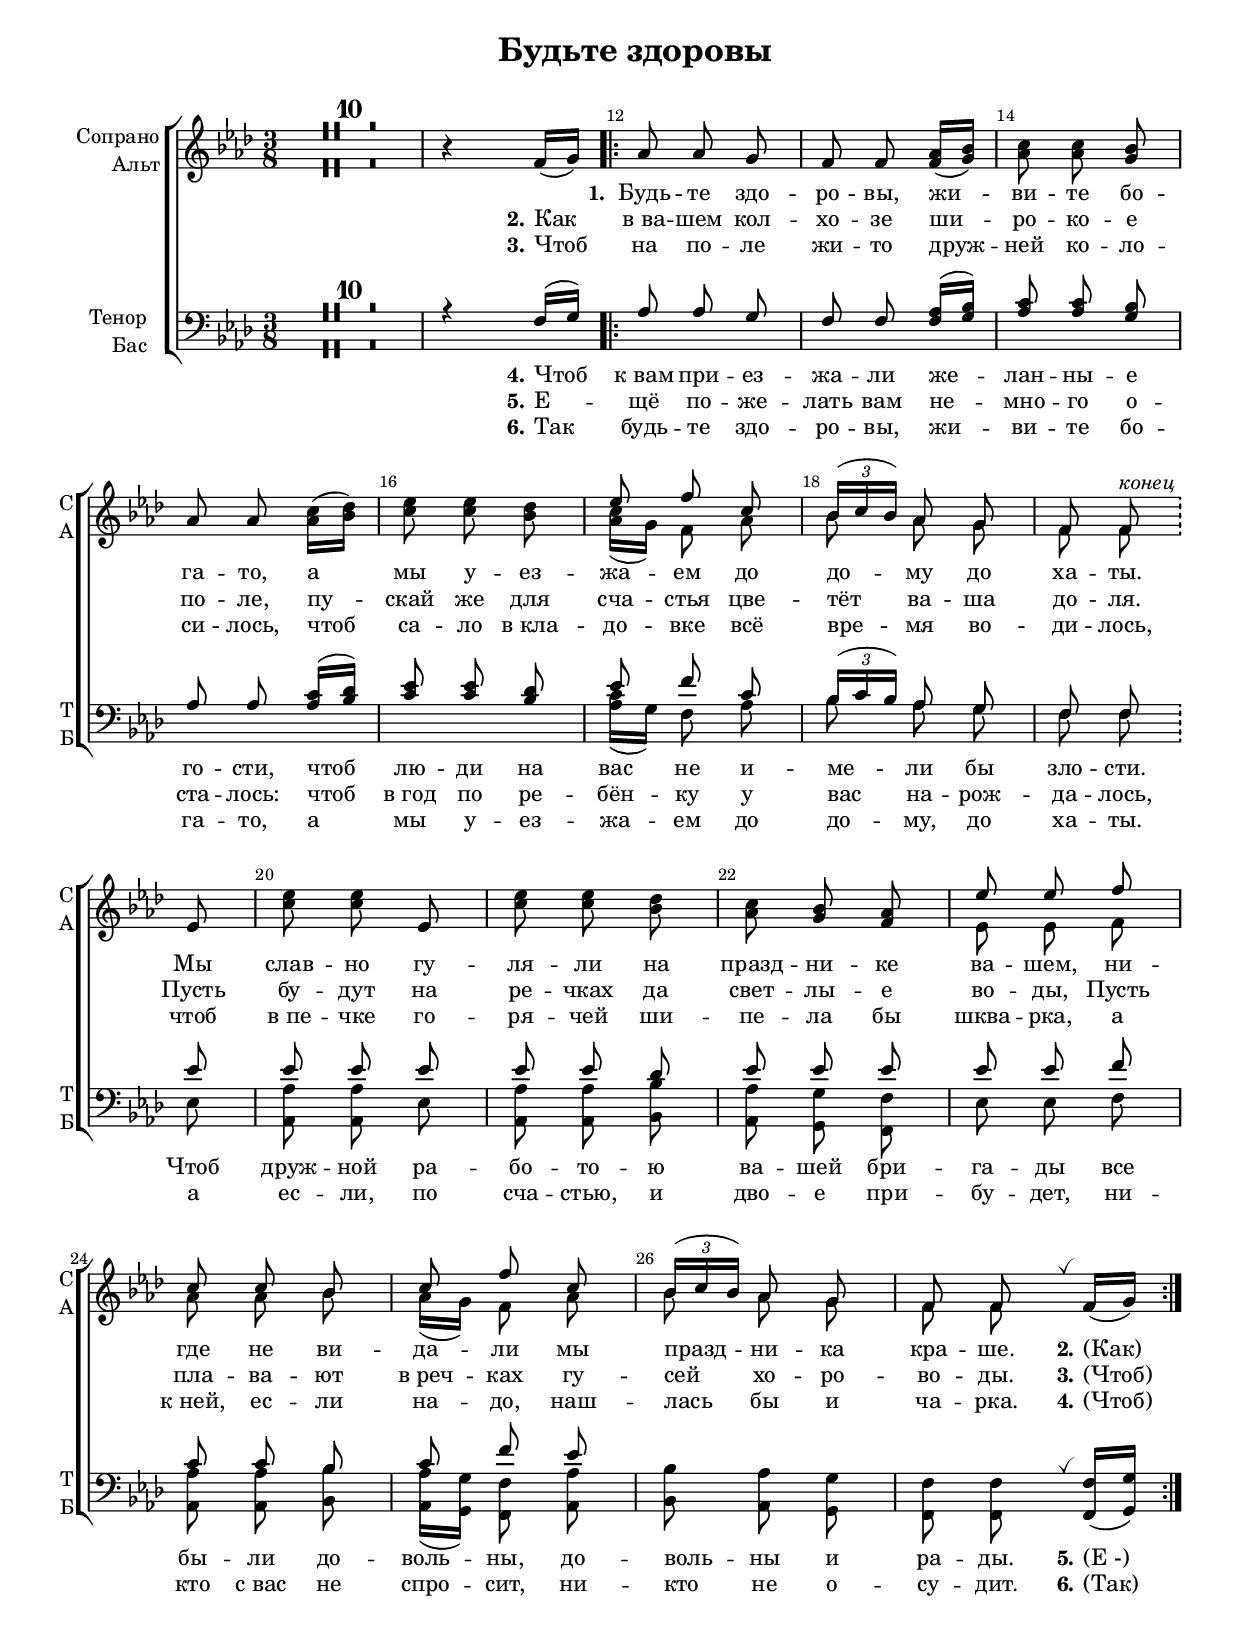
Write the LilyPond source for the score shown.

\version "2.18.2"

% закомментируйте строку ниже, чтобы получался pdf с навигацией
#(ly:set-option 'point-and-click #f)
#(ly:set-option 'midi-extension "mid")
#(set-default-paper-size "a4")
#(set-global-staff-size 18)

\header {
  title = "Будьте здоровы"
  subtitle =  " "
  %composer = "Composer"
  % Удалить строку версии LilyPond 
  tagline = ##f
}

global = {
  \key f \minor
  \time 3/8
  \numericTimeSignature
  \autoBeamOff
  \set Score.skipBars = ##t
}

%make visible number of every 2-nd bar
secondbar = {
  \override Score.BarNumber.break-visibility = #end-of-line-invisible
  \set Score.barNumberVisibility = #(every-nth-bar-number-visible 2)
}

%use this as temporary line break
abr = { \break }

% uncommend next line when finished
%abr = {}

%once hide accidental (runaround for cadenza
nat = { \once \hide Accidental }

breathes = { \once \override BreathingSign.text = \markup { \musicglyph #"scripts.tickmark" } \breathe }

sopvoice = \relative c' {
  \global
  \dynamicUp
  
  \secondbar  
  R4.*10 \oneVoice
  r4 f16[( g])
  \bar ".|:"
  as8 as g |
  f f <f as>16[( <g bes>]) |
  <as c>8 q <g bes> |
  as as <as c>16[( <bes des>]) |
  <c es>8 q <bes des> | 
  
  \voiceOne es f c |
  \tuplet 3/2 {bes16[( c bes)]} as8 g |
  f f^\markup\italic"конец" \bar "!" \break \oneVoice es
  <c' es>8 q es, |
  <c' es> q <bes des> |
  <as c> <g bes> <f as> |
  \voiceOne  es' es f |
  c c bes |
  c f c |
  \tuplet 3/2 { bes16[( c bes]) } as8 g |
  f f \breathes
  \oneVoice
   f16[( g]) \bar ":|."
}


altvoice = \relative c'' {
  \global
  \dynamicUp  
  R4.*10
  s4.*6
  <as c>16[( g]) f8 as |
  bes as g |
  f f s |
  s4.*3
  es8 es f |
  as as bes |
  as16[( g]) f8 as |
  bes as g |
  f f s
}


tenorvoice = \relative c {
  \global
  \dynamicUp 
  R4.*10
  
  r4 f16[( g])
  \bar ".|:"
  as8 as g |
  f f <f as>16[( <g bes>]) |
  <as c>8 q <g bes> |
  as as <as c>16[( <bes des>]) |
  <c es>8 q <bes des> | 
  
  \voiceOne es f c |
  \tuplet 3/2 {bes16[( c bes)]} as8 g |
  f f
  
   es'8 |
  es es es |
  es es des |
  es es es |
  es es f |
  c c bes |
  c f es |
  s4.*2
}


bassvoice = \relative c' {
  \global
  \dynamicUp
  R4.*10
  s4.*6
  <as c>16[( g]) f8 as |
  bes as g |
  f f 
  es8 |
  <as as,> q es |
  <as as,> q <bes bes,> |
  <as as,> <g g,> <f f,> |
  es es f |
  <as as,> q <bes bes,> |
  <as as,>16[( <g g,>]) <f f,>8 <as as,> |
  <bes bes,> <as as,> <g g,> |
  <f f,> q \breathes \oneVoice <f f,>16[( <g g,>])
}

lyricscore = \lyricmode {
  _ \set stanza ="1." Будь -- те здо -- ро -- вы, жи -- ви -- те бо -- га -- то, а мы у -- ез -- жа -- ем
  до до -- му до ха -- ты. Мы слав -- но гу -- ля -- ли на празд -- ни -- ке ва -- шем,
  ни -- где не ви -- да -- ли мы празд -- ни -- ка кра -- ше. \set stanza = "2." (Как)
}

lyrictwo = \lyricmode {
  \set stanza = "2." Как в_ва -- шем кол -- хо -- зе ши -- ро -- ко -- е по -- ле,
  пу -- скай же для сча -- стья цве -- тёт ва -- ша до -- ля.
  Пусть бу -- дут на ре -- чках да свет -- лы -- е во -- ды,
  Пусть пла -- ва -- ют в_реч -- ках гу -- сей хо -- ро -- во -- ды. \set stanza = "3." (Чтоб)
}

lyricthree = \lyricmode {
  \set stanza = "3." Чтоб на по -- ле жи -- то друж -- ней ко -- ло -- си -- лось,
  чтоб са -- ло в_кла -- до -- вке всё вре -- мя во -- ди -- лось,
  чтоб в_пе -- чке го -- ря -- чей ши -- пе -- ла бы шква -- рка,
  а к_ней, ес -- ли на -- до, наш -- лась бы и ча -- рка. \set stanza = "4." (Чтоб)
}

lyricfour = \lyricmode {
  \set stanza = "4." Чтоб к_вам при -- ез -- жа -- ли же -- лан -- ны -- е го -- сти,
  чтоб лю -- ди на вас не и -- ме -- ли бы зло -- сти.
  Чтоб друж -- ной ра -- бо -- то -- ю ва -- шей бри -- га -- ды
  все бы -- ли до -- воль -- ны, до -- воль -- ны и ра -- ды. \set stanza = "5." (Е_-)
}

lyricfive = \lyricmode {
  \set stanza = "5." Е -- щё по -- же -- лать вам не -- мно -- го о -- ста -- лось:
  чтоб в_год по ре -- бён -- ку у вас на -- рож -- да -- лось,
  а ес -- ли, по сча -- стью, и дво -- е при -- бу -- дет,
  ни -- кто с_вас не спро -- сит, ни -- кто не о -- су -- дит. \set stanza = "6." (Так)
}

lyricsix = \lyricmode {
  \set stanza = "6." Так будь -- те здо -- ро -- вы, жи -- ви -- те бо -- га -- то,
  а мы у -- ез -- жа -- ем до до -- му, до  ха -- ты.
  
}


\bookpart {
  \paper {
    top-margin = 15
    left-margin = 15
    right-margin = 10
    bottom-margin = 15
    indent = 15
    ragged-bottom = ##f
    ragged-last-bottom = ##f
  }
  \score {
    %  \transpose c bes {
    \new ChoirStaff <<
      \new Staff = "upstaff" \with {
        instrumentName = \markup { \right-column { "Сопрано" "Альт" } }
        shortInstrumentName = \markup { \right-column { "С" "А"  } }
        midiInstrument = "voice oohs"
      } <<
        \new Voice = "soprano" { \voiceOne \sopvoice }
        \new Voice  = "alto" { \voiceTwo \altvoice }
      >> 
      
      \new Lyrics \lyricsto "soprano" { \lyricscore }
      \new Lyrics \lyricsto "soprano" { \lyrictwo }
      \new Lyrics \lyricsto "soprano" { \lyricthree }

      % or: \new Lyrics \lyricsto "soprano" { \lyricscore }
      % alternative lyrics above up staff
      %\new Lyrics \with {alignAboveContext = "upstaff"} \lyricsto "soprano" \lyricst
      
      \new Staff = "downstaff" \with {
        instrumentName = \markup { \right-column { "Тенор" "Бас" } }
        shortInstrumentName = \markup { \right-column { "Т" "Б" } }
        midiInstrument = "voice oohs"
      } <<
        \new Voice = "tenor" { \voiceOne \clef bass \tenorvoice }
        \new Voice = "bass" { \voiceTwo \bassvoice }
      >>
      \new Lyrics \lyricsto "soprano" { \lyricfour }
      \new Lyrics \lyricsto "soprano" { \lyricfive }
      \new Lyrics \lyricsto "soprano" { \lyricsix }
    >>
    %  }  % transposeµ
    \layout { 
      \context {
        \Score
      }
      \context {
        \Staff
        \accidentalStyle modern-voice-cautionary
        % удаляем обозначение темпа из общего плана
        %  \remove "Time_signature_engraver"
        %  \remove "Bar_number_engraver"
        \RemoveEmptyStaves
        \override VerticalAxisGroup.remove-first = ##t
      }
      %Metronome_mark_engraver
    }
  }
}

\bookpart {
  \score {
    \unfoldRepeats
    %  \transpose c bes {
    \new ChoirStaff <<
      \new Staff = "upstaff" \with {
        instrumentName = \markup { \right-column { "Сопрано" "Альт"  } }
        shortInstrumentName = \markup { \right-column { "С" "А"  } }
        midiInstrument = "voice oohs"
      } <<
        \new Voice = "soprano" { \voiceOne \sopvoice }
        \new Voice  = "alto" { \voiceTwo \altvoice }
      >> 
      
      \new Lyrics = "sopranos"
      
      \new Staff = "downstaff" \with {
        instrumentName = \markup { \right-column { "Тенор" "Бас" } }
        shortInstrumentName = \markup { \right-column { "Т" "Б" } }
        midiInstrument = "voice oohs"
      } <<
        \new Voice = "tenor" { \voiceOne \clef bass \tenorvoice }
        \new Voice = "bass" { \voiceTwo \bassvoice }
      >>
      \context Lyrics = "sopranos" {
        \lyricsto "soprano" {
          \lyricscore
        }
      }
    >>
    %  }  % transposeµ
    \midi {
      \tempo 4=90
    }
  }
}
